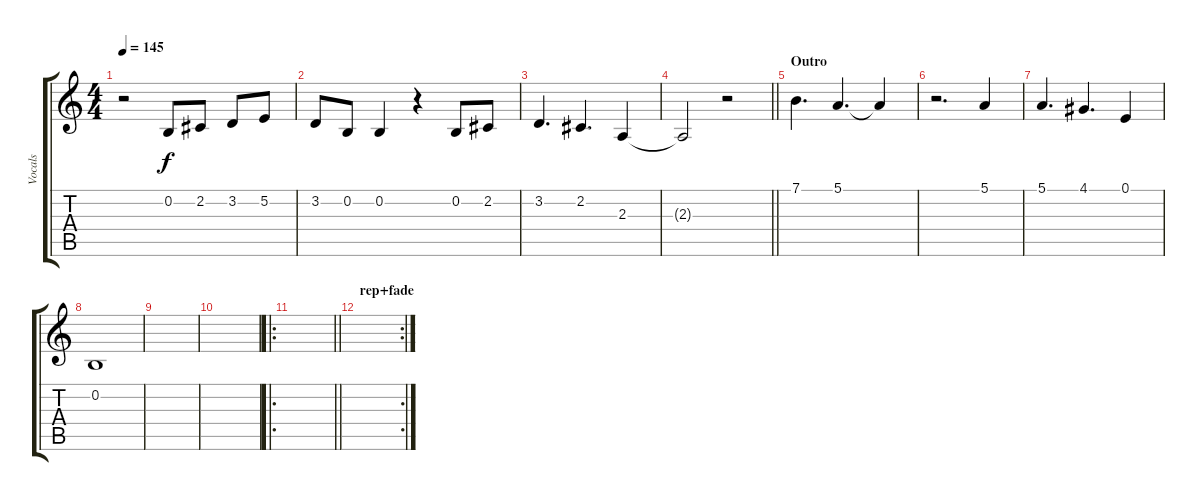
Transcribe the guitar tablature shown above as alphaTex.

\track ("Vocals" "Vocals") {instrument flute}
\staff {score tabs}
\tuning (E4 B3 G3 D3 A2 E2) {hide}
\ts (4 4)
\tempo 145
\clef g2
\ks c
r.2{dy f} 0.2.8 2.2.8 3.2.8 5.2.8 |
3.2.8 0.2.8 0.2.4 r.4 0.2.8 2.2.8 |
3.2.4{d} 2.2.4{d} 2.3.4 |
\barLineRight lightlight
2.3{t}.2 r.2 |
\section ("" "Outro")
7.1.4{d} 5.1.4{d} 5.1{t}.4 |
r.2{d} 5.1.4 |
5.1.4{d} 4.1.4{d} 0.1.4 |
0.2.1 |
|
|
\ro
\barLineRight lightlight
|
\rc 2
\section ("" "rep+fade")
